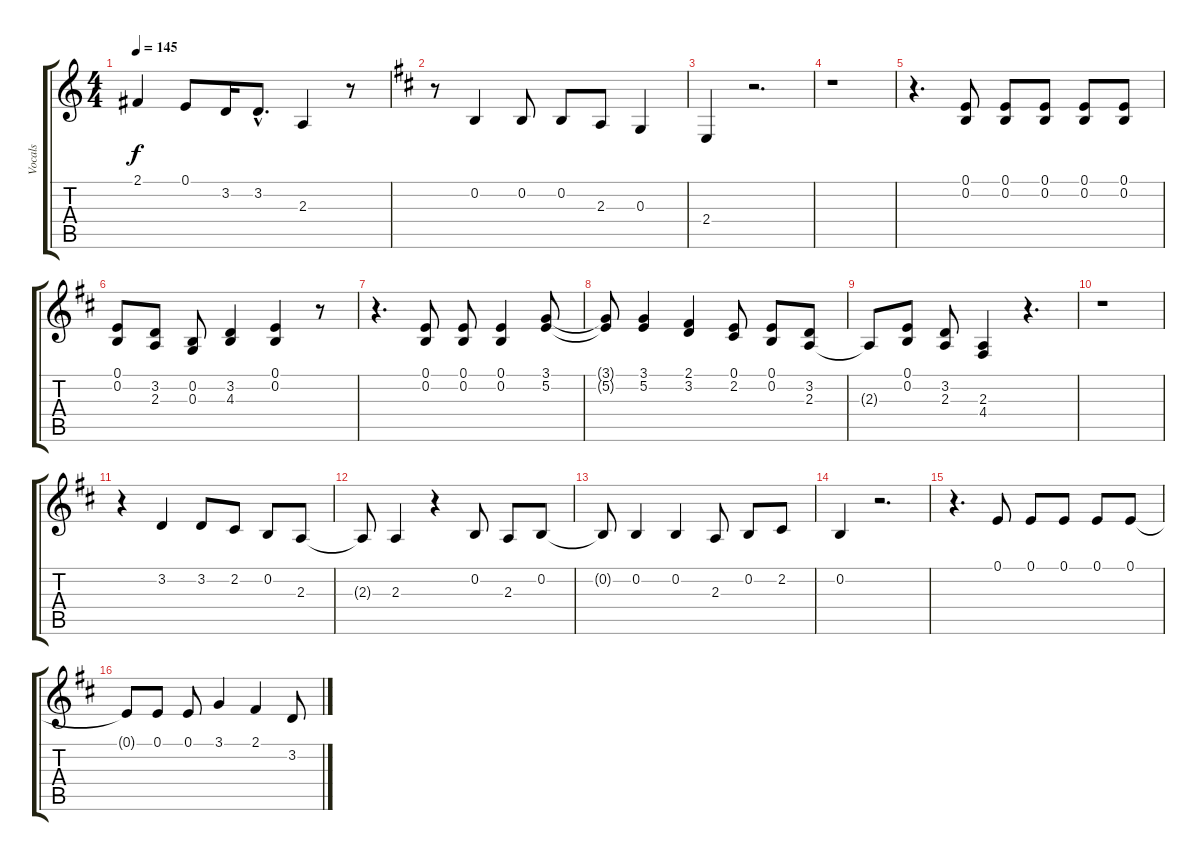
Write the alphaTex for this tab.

\track ("Vocals" "Vocals") {instrument flute}
\staff {score tabs}
\tuning (E4 B3 G3 D3 A2 E2) {hide}
\ts (4 4)
\tempo 145
\clef g2
\ks c
2.1.4{dy f} 0.1.8 3.2.16 3.2{hac}.8{d} 2.3.4 r.8 |
\ks d
r.8 0.2.4 0.2.8 0.2.8 2.3.8 0.3.4 |
2.4.4 r.2{d} |
r.1 |
r.4{d} (0.1 0.2).8 (0.1 0.2).8 (0.1 0.2).8 (0.1 0.2).8 (0.1 0.2).8 |
(0.1 0.2).8 (3.2 2.3).8 (0.2 0.3).8 (3.2 4.3).4 (0.1 0.2).4 r.8 |
r.4{d} (0.1 0.2).8 (0.1 0.2).8 (0.1 0.2).4 (3.1 5.2).8 |
(3.1{t} 5.2{t}).8 (3.1 5.2).4 (2.1 3.2).4 (0.1 2.2).8 (0.1 0.2).8 (3.2 2.3).8 |
2.3{t}.8 (0.1 0.2).8 (3.2 2.3).8 (2.3 4.4).4 r.4{d} |
r.1 |
r.4 3.2.4 3.2.8 2.2.8 0.2.8 2.3.8 |
2.3{t}.8 2.3.4 r.4 0.2.8 2.3.8 0.2.8 |
0.2{t}.8 0.2.4 0.2.4 2.3.8 0.2.8 2.2.8 |
0.2.4 r.2{d} |
r.4{d} 0.1.8 0.1.8 0.1.8 0.1.8 0.1.8 |
0.1{t}.8 0.1.8 0.1.8 3.1.4 2.1.4 3.2.8
